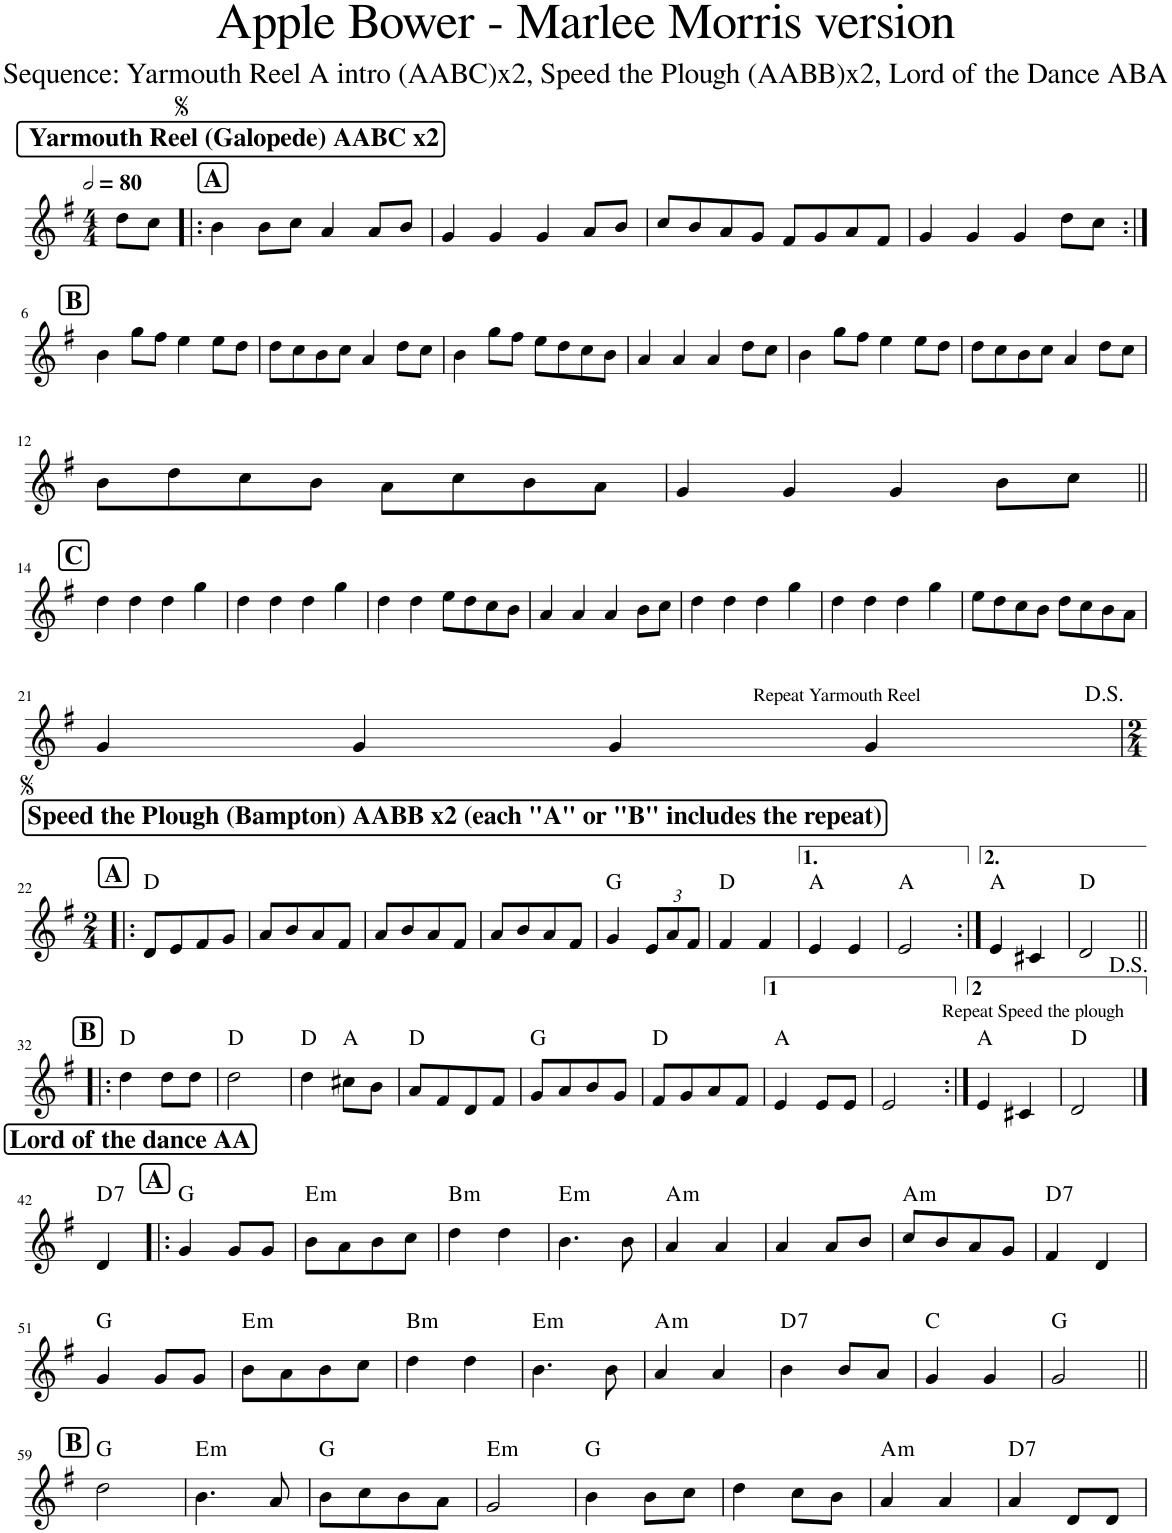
**kern	**harte
*part1	*part1
*staff1	*
*I"Accordion	*
*I'Acc.	*
*clefG2	*
*k[f#]	*
*G:	*
*M4/4	*
*MM160	*
!!LO:REH:place=s1:a:B:cj:fs=14:t=Yarmouth Reel (Galopede) AABC x2
=1	=1
8dd\L	.
8cc\J	.
!!LO:REH:place=s1:a:B:cj:fs=14:t=A
=2!|:	=2!|:
4b\	.
8b\L	.
8cc\J	.
4a/	.
8a/L	.
8b/J	.
=3	=3
4g/	.
4g/	.
4g/	.
8a/L	.
8b/J	.
=4	=4
8cc/L	.
8b/	.
8a/	.
8g/J	.
8f#/L	.
8g/	.
8a/	.
8f#/J	.
=5	=5
4g/	.
4g/	.
4g/	.
8dd\L	.
8cc\J	.
!!LO:LB:g=z
!!LO:REH:place=s1:a:B:cj:fs=14:t=B
=6:|!	=6:|!
4b\	.
8gg\L	.
8ff#\J	.
4ee\	.
8ee\L	.
8dd\J	.
=7	=7
8dd\L	.
8cc\	.
8b\	.
8cc\J	.
4a/	.
8dd\L	.
8cc\J	.
=8	=8
4b\	.
8gg\L	.
8ff#\J	.
8ee\L	.
8dd\	.
8cc\	.
8b\J	.
=9	=9
4a/	.
4a/	.
4a/	.
8dd\L	.
8cc\J	.
=10	=10
4b\	.
8gg\L	.
8ff#\J	.
4ee\	.
8ee\L	.
8dd\J	.
=11	=11
8dd\L	.
8cc\	.
8b\	.
8cc\J	.
4a/	.
8dd\L	.
8cc\J	.
!!LO:LB:g=z
=12	=12
8b\L	.
8dd\	.
8cc\	.
8b\J	.
8a\L	.
8cc\	.
8b\	.
8a\J	.
=13	=13
4g/	.
4g/	.
4g/	.
8b\L	.
8cc\J	.
!!LO:LB:g=z
!!LO:REH:place=s1:a:B:cj:fs=14:t=C
=14||	=14||
4dd\	.
4dd\	.
4dd\	.
4gg\	.
=15	=15
4dd\	.
4dd\	.
4dd\	.
4gg\	.
=16	=16
4dd\	.
4dd\	.
8ee\L	.
8dd\	.
8cc\	.
8b\J	.
=17	=17
4a/	.
4a/	.
4a/	.
8b\L	.
8cc\J	.
=18	=18
4dd\	.
4dd\	.
4dd\	.
4gg\	.
=19	=19
4dd\	.
4dd\	.
4dd\	.
4gg\	.
=20	=20
8ee\L	.
8dd\	.
8cc\	.
8b\J	.
8dd\L	.
8cc\	.
8b\	.
8a\J	.
!!LO:LB:g=z
=21	=21
4g/	.
4g/	.
4g/	.
!LO:TX:a:t=Repeat Yarmouth Reel	!
4g/	.
!!LO:LB:g=z
!!LO:REH:place=s1:a:B:cj:fs=14:t=A
!!LO:REH:place=s1:a:B:cj:fs=14:t=Speed the Plough (Bampton) AABB x2 (each "A" or "B" includes the repeat)
=22!|:	=22!|:
*M2/4	*
8d/L	D:maj
8e/	.
8f#/	.
8g/J	.
=23	=23
8a/L	.
8b/	.
8a/	.
8f#/J	.
=24	=24
8a/L	.
8b/	.
8a/	.
8f#/J	.
=25	=25
8a/L	.
8b/	.
8a/	.
8f#/J	.
=26	=26
4g/	G:maj
*Xbrackettup	*
12e/L	.
12a/	.
12f#/J	.
=27	=27
4f#/	D:maj
4f#/	.
=28	=28
4e/	A:maj
4e/	.
=29	=29
2e/	A:maj
=30:|!	=30:|!
4e/	A:maj
4c#X/	.
=31	=31
2d/	D:maj
!!LO:LB:g=z
!!LO:REH:place=s1:a:B:cj:fs=14:t=B
=32!|:	=32!|:
4dd\	D:maj
8dd\L	.
8dd\J	.
=33	=33
2dd\	D:maj
=34	=34
4dd\	D:maj
8cc#X\L	A:maj
8b\J	.
=35	=35
8a/L	D:maj
8f#/	.
8d/	.
8f#/J	.
=36	=36
8g/L	G:maj
8a/	.
8b/	.
8g/J	.
=37	=37
8f#/L	D:maj
8g/	.
8a/	.
8f#/J	.
=38	=38
4e/	A:maj
8e/L	.
8e/J	.
=39	=39
2e/	.
=40:|!	=40:|!
4e/	A:maj
4c#X/	.
=41	=41
!LO:TX:a:t=Repeat Speed the plough	!
2d/	D:maj
!!LO:LB:g=z
!!LO:REH:place=s1:a:B:cj:fs=14:t=Lord of the dance AA
==42	==42
!	!LO:H:kt=7
4d/	D:7
!!LO:REH:place=s1:a:B:cj:fs=14:t=A
=43!|:	=43!|:
4g/	G:maj
8g/L	.
8g/J	.
=44	=44
!	!LO:H:kt=m
8b\L	E:min
8a\	.
8b\	.
8cc\J	.
=45	=45
!	!LO:H:kt=m
4dd\	B:min
4dd\	.
=46	=46
!	!LO:H:kt=m
4.b\	E:min
8b\	.
=47	=47
!	!LO:H:kt=m
4a/	A:min
4a/	.
=48	=48
4a/	.
8a/L	.
8b/J	.
=49	=49
!	!LO:H:kt=m
8cc/L	A:min
8b/	.
8a/	.
8g/J	.
=50	=50
!	!LO:H:kt=7
4f#/	D:7
4d/	.
!!LO:LB:g=z
=51	=51
4g/	G:maj
8g/L	.
8g/J	.
=52	=52
!	!LO:H:kt=m
8b\L	E:min
8a\	.
8b\	.
8cc\J	.
=53	=53
!	!LO:H:kt=m
4dd\	B:min
4dd\	.
=54	=54
!	!LO:H:kt=m
4.b\	E:min
8b\	.
=55	=55
!	!LO:H:kt=m
4a/	A:min
4a/	.
=56	=56
!	!LO:H:kt=7
4b\	D:7
8b/L	.
8a/J	.
=57	=57
4g/	C:maj
4g/	.
=58	=58
2g/	G:maj
!!LO:LB:g=z
!!LO:REH:place=s1:a:B:cj:fs=14:t=B
=59||	=59||
2dd\	G:maj
=60	=60
!	!LO:H:kt=m
4.b\	E:min
8a/	.
=61	=61
8b\L	G:maj
8cc\	.
8b\	.
8a\J	.
=62	=62
!	!LO:H:kt=m
2g/	E:min
=63	=63
4b\	G:maj
8b\L	.
8cc\J	.
=64	=64
4dd\	.
8cc\L	.
8b\J	.
=65	=65
!	!LO:H:kt=m
4a/	A:min
4a/	.
=66	=66
!	!LO:H:kt=7
4a/	D:7
8d/L	.
8d/J	.
=	=
*-	*-
